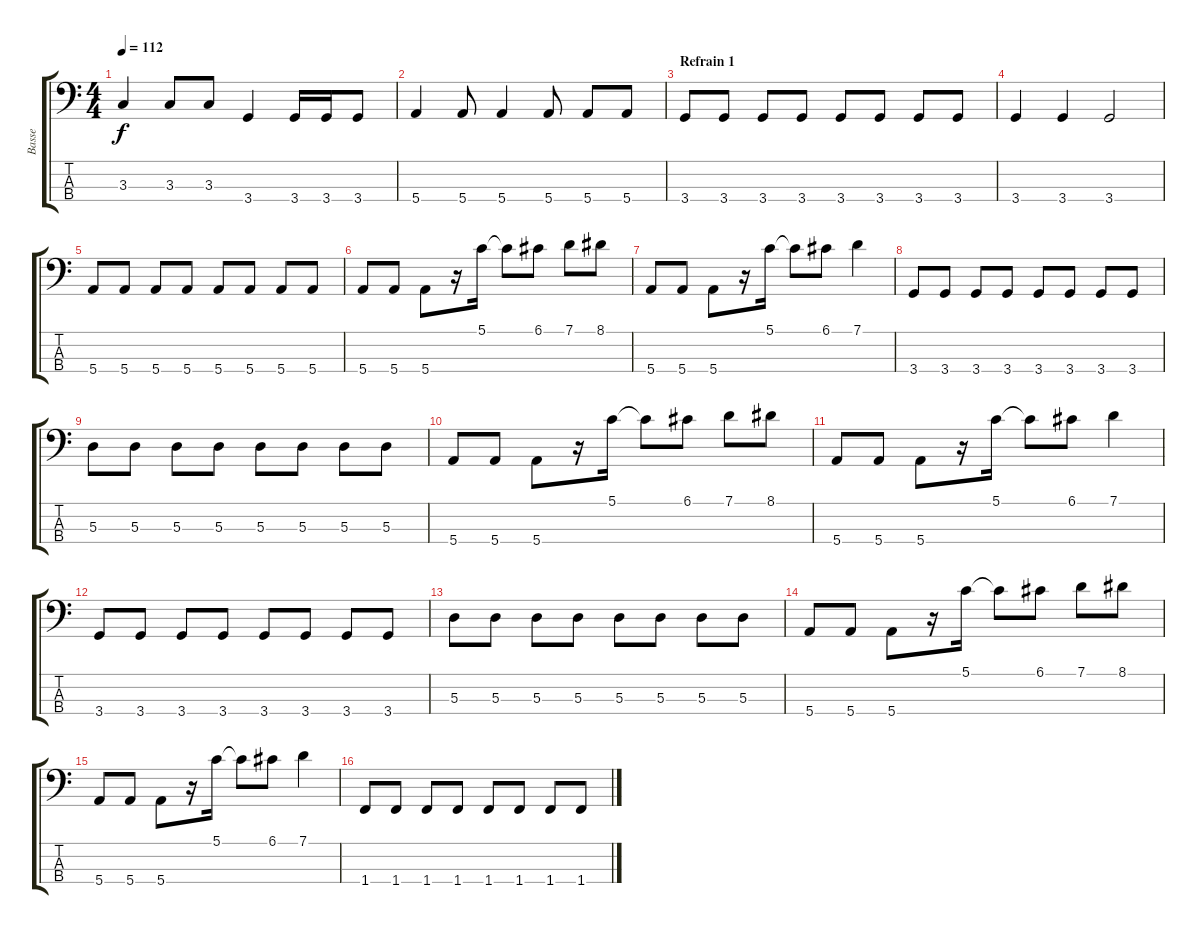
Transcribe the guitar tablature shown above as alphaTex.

\track ("Basse" "Basse") {instrument electricbasspick}
\staff {score tabs}
\tuning (G2 D2 A1 E1) {hide}
\ts (4 4)
\tempo 112
\clef f4
\ks c
3.3.4{dy f} 3.3.8 3.3.8 3.4.4 3.4.16 3.4.16 3.4.8 |
5.4.4 5.4.8 5.4.4 5.4.8 5.4.8 5.4.8 |
\section ("" "Refrain 1")
3.4.8 3.4.8 3.4.8 3.4.8 3.4.8 3.4.8 3.4.8 3.4.8 |
3.4.4 3.4.4 3.4.2 |
5.4.8 5.4.8 5.4.8 5.4.8 5.4.8 5.4.8 5.4.8 5.4.8 |
5.4.8 5.4.8 5.4.8 r.16 5.1.16 5.1{t}.8 6.1.8 7.1.8 8.1.8 |
5.4.8 5.4.8 5.4.8 r.16 5.1.16 5.1{t}.8 6.1.8 7.1.4 |
3.4.8 3.4.8 3.4.8 3.4.8 3.4.8 3.4.8 3.4.8 3.4.8 |
5.3.8 5.3.8 5.3.8 5.3.8 5.3.8 5.3.8 5.3.8 5.3.8 |
5.4.8 5.4.8 5.4.8 r.16 5.1.16 5.1{t}.8 6.1.8 7.1.8 8.1.8 |
5.4.8 5.4.8 5.4.8 r.16 5.1.16 5.1{t}.8 6.1.8 7.1.4 |
3.4.8 3.4.8 3.4.8 3.4.8 3.4.8 3.4.8 3.4.8 3.4.8 |
5.3.8 5.3.8 5.3.8 5.3.8 5.3.8 5.3.8 5.3.8 5.3.8 |
5.4.8 5.4.8 5.4.8 r.16 5.1.16 5.1{t}.8 6.1.8 7.1.8 8.1.8 |
5.4.8 5.4.8 5.4.8 r.16 5.1.16 5.1{t}.8 6.1.8 7.1.4 |
1.4.8 1.4.8 1.4.8 1.4.8 1.4.8 1.4.8 1.4.8 1.4.8
